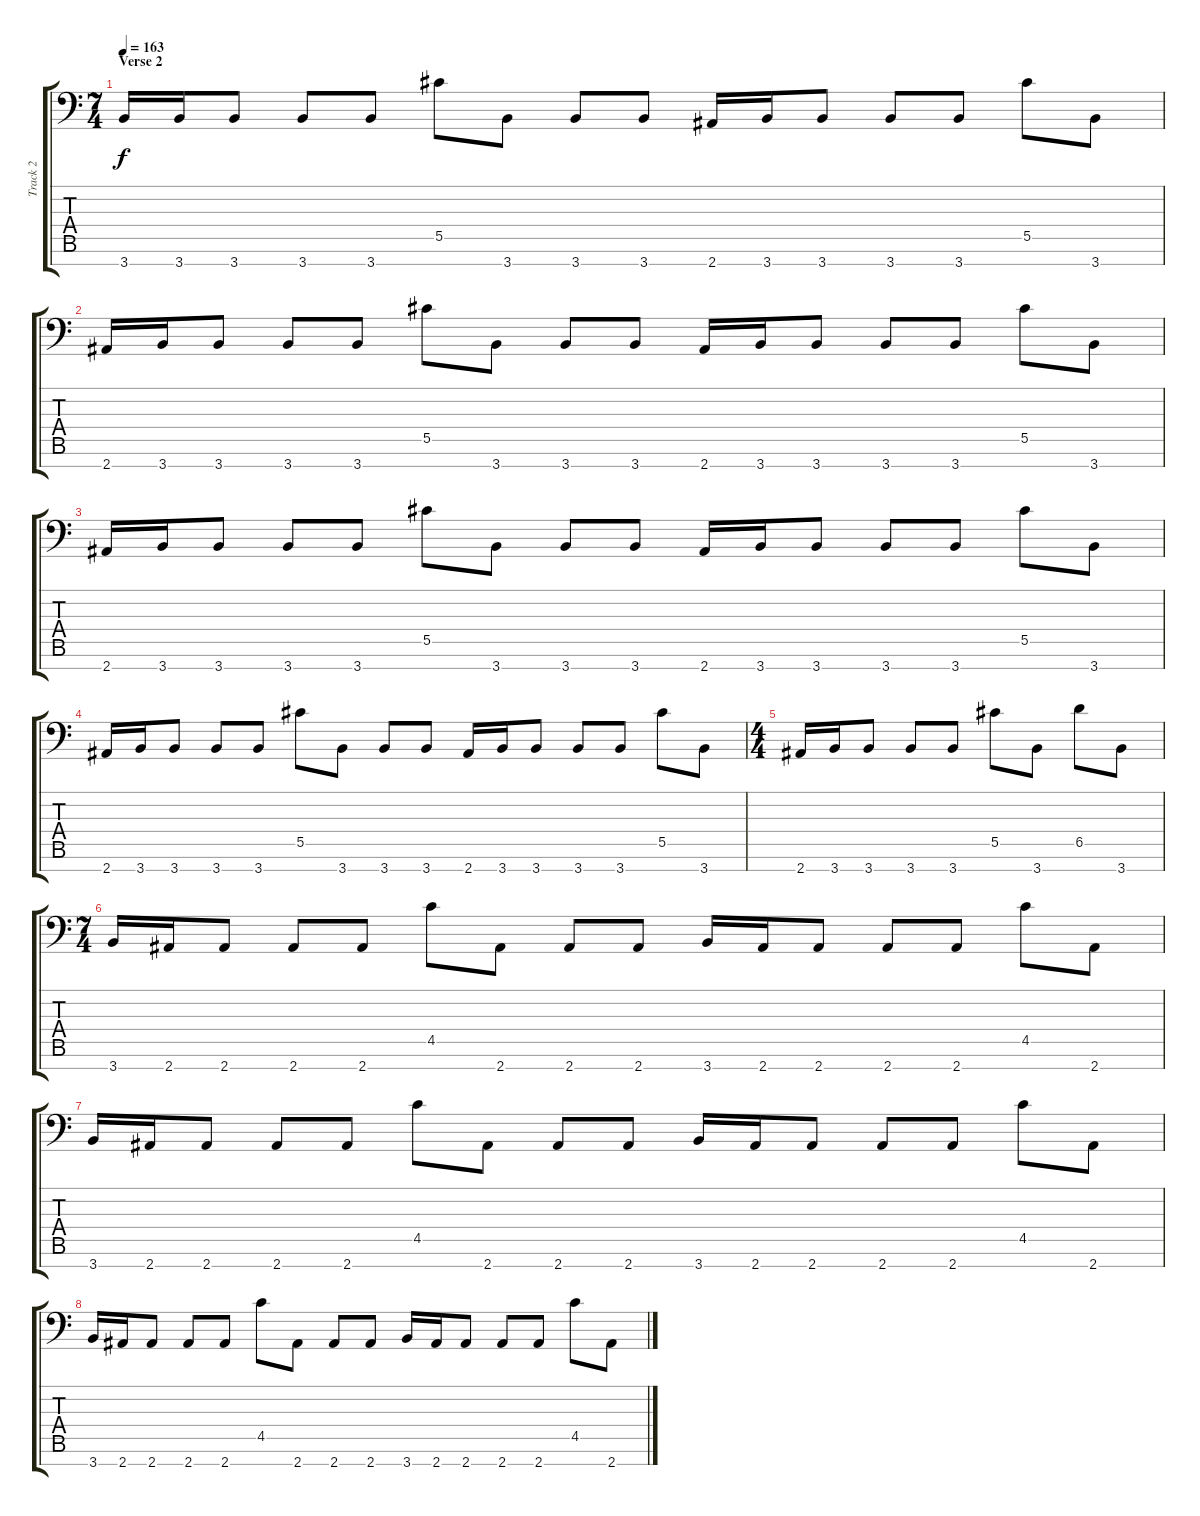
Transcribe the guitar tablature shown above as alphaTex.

\track ("Track 2" "Track 2") {instrument overdrivenguitar}
\staff {score tabs}
\tuning (Eb4 Bb3 Gb3 Db3 Ab2 Eb2 Ab1) {hide}
\ts (7 4)
\section ("" "Verse 2")
\tempo 163
\clef f4
\ks c
3.7.16{dy f} 3.7.16 3.7.8 3.7.8 3.7.8 5.5.8 3.7.8 3.7.8 3.7.8 2.7.16 3.7.16 3.7.8 3.7.8 3.7.8 5.5.8 3.7.8 |
2.7.16 3.7.16 3.7.8 3.7.8 3.7.8 5.5.8 3.7.8 3.7.8 3.7.8 2.7.16 3.7.16 3.7.8 3.7.8 3.7.8 5.5.8 3.7.8 |
2.7.16 3.7.16 3.7.8 3.7.8 3.7.8 5.5.8 3.7.8 3.7.8 3.7.8 2.7.16 3.7.16 3.7.8 3.7.8 3.7.8 5.5.8 3.7.8 |
2.7.16 3.7.16 3.7.8 3.7.8 3.7.8 5.5.8 3.7.8 3.7.8 3.7.8 2.7.16 3.7.16 3.7.8 3.7.8 3.7.8 5.5.8 3.7.8 |
\ts (4 4)
2.7.16 3.7.16 3.7.8 3.7.8 3.7.8 5.5.8 3.7.8 6.5.8 3.7.8 |
\ts (7 4)
3.7.16 2.7.16 2.7.8 2.7.8 2.7.8 4.5.8 2.7.8 2.7.8 2.7.8 3.7.16 2.7.16 2.7.8 2.7.8 2.7.8 4.5.8 2.7.8 |
3.7.16 2.7.16 2.7.8 2.7.8 2.7.8 4.5.8 2.7.8 2.7.8 2.7.8 3.7.16 2.7.16 2.7.8 2.7.8 2.7.8 4.5.8 2.7.8 |
3.7.16 2.7.16 2.7.8 2.7.8 2.7.8 4.5.8 2.7.8 2.7.8 2.7.8 3.7.16 2.7.16 2.7.8 2.7.8 2.7.8 4.5.8 2.7.8
